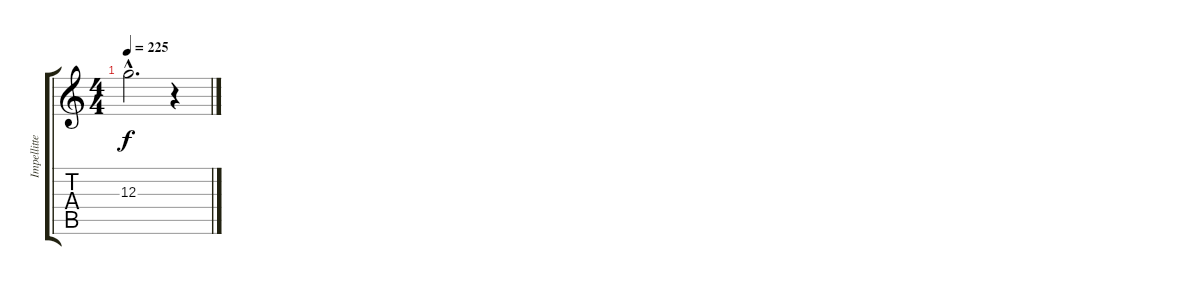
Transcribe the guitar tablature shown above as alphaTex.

\track ("Impellitteri" "Impellitte") {instrument overdrivenguitar}
\staff {score tabs}
\tuning (E4 B3 G3 D3 A2 E2) {hide}
\ts (4 4)
\tempo 225
\clef g2
\ks c
12.3{hac t}.2{d dy f} r.4
